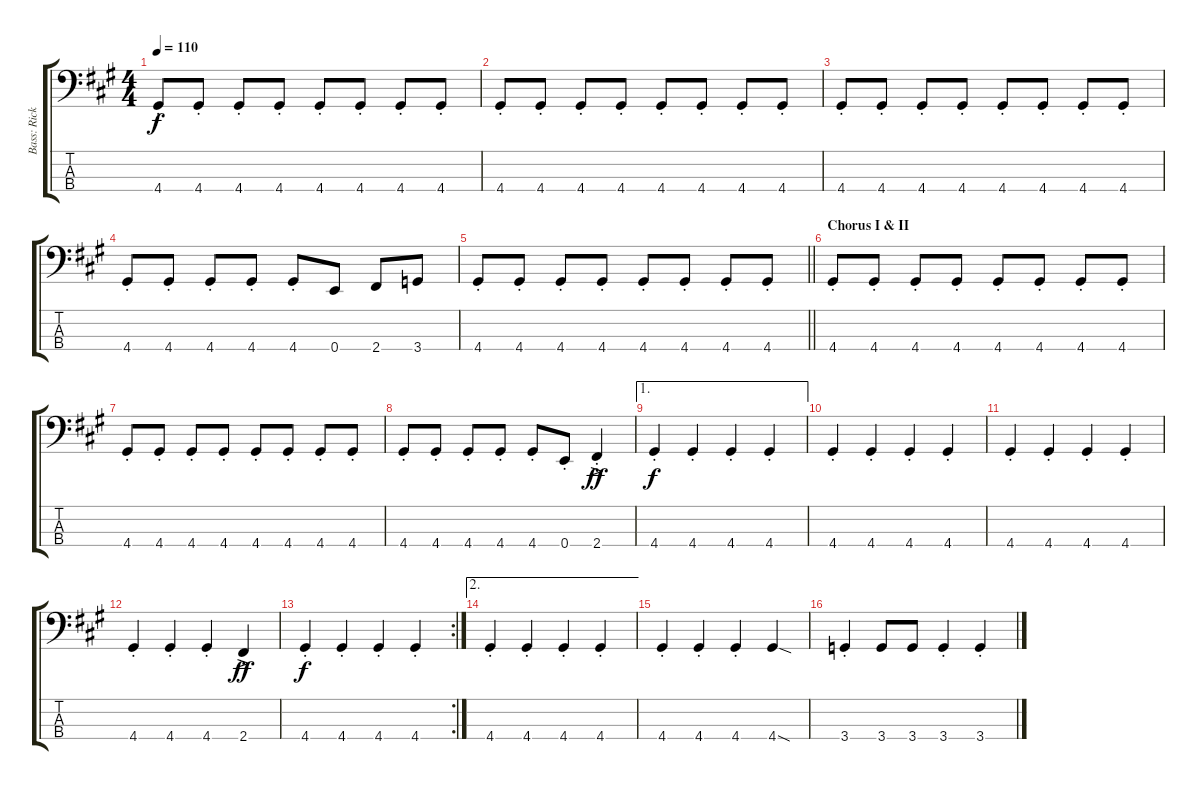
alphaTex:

\track ("Bass: Rick Wills" "Bass: Rick") {instrument electricbassfinger}
\staff {score tabs}
\tuning (G2 D2 A1 E1) {hide}
\ts (4 4)
\tempo 110
\clef f4
\ks a
4.4{st}.8{dy f} 4.4{st}.8 4.4{st}.8 4.4{st}.8 4.4{st}.8 4.4{st}.8 4.4{st}.8 4.4{st}.8 |
4.4{st}.8 4.4{st}.8 4.4{st}.8 4.4{st}.8 4.4{st}.8 4.4{st}.8 4.4{st}.8 4.4{st}.8 |
4.4{st}.8 4.4{st}.8 4.4{st}.8 4.4{st}.8 4.4{st}.8 4.4{st}.8 4.4{st}.8 4.4{st}.8 |
4.4{st}.8 4.4{st}.8 4.4{st}.8 4.4{st}.8 4.4{st}.8 0.4.8 2.4.8 3.4.8 |
\barLineRight lightlight
4.4{st}.8 4.4{st}.8 4.4{st}.8 4.4{st}.8 4.4{st}.8 4.4{st}.8 4.4{st}.8 4.4{st}.8 |
\section ("" "Chorus I & II")
4.4{st}.8 4.4{st}.8 4.4{st}.8 4.4{st}.8 4.4{st}.8 4.4{st}.8 4.4{st}.8 4.4{st}.8 |
4.4{st}.8 4.4{st}.8 4.4{st}.8 4.4{st}.8 4.4{st}.8 4.4{st}.8 4.4{st}.8 4.4{st}.8 |
4.4{st}.8 4.4{st}.8 4.4{st}.8 4.4{st}.8 4.4{st}.8 0.4{st}.8 2.4{ac st}.4{dy ff} |
\ae 1
4.4{st}.4{dy f} 4.4{st}.4 4.4{st}.4 4.4{st}.4 |
4.4{st}.4 4.4{st}.4 4.4{st}.4 4.4{st}.4 |
4.4{st}.4 4.4{st}.4 4.4{st}.4 4.4{st}.4 |
4.4{st}.4 4.4{st}.4 4.4{st}.4 2.4{ac}.4{dy ff} |
\rc 2
4.4{st}.4{dy f} 4.4{st}.4 4.4{st}.4 4.4{st}.4 |
\ae 2
4.4{st}.4 4.4{st}.4 4.4{st}.4 4.4{st}.4 |
4.4{st}.4 4.4{st}.4 4.4{st}.4 4.4{sod}.4 |
3.4{st}.4 3.4.8 3.4.8 3.4{st}.4 3.4{st}.4
